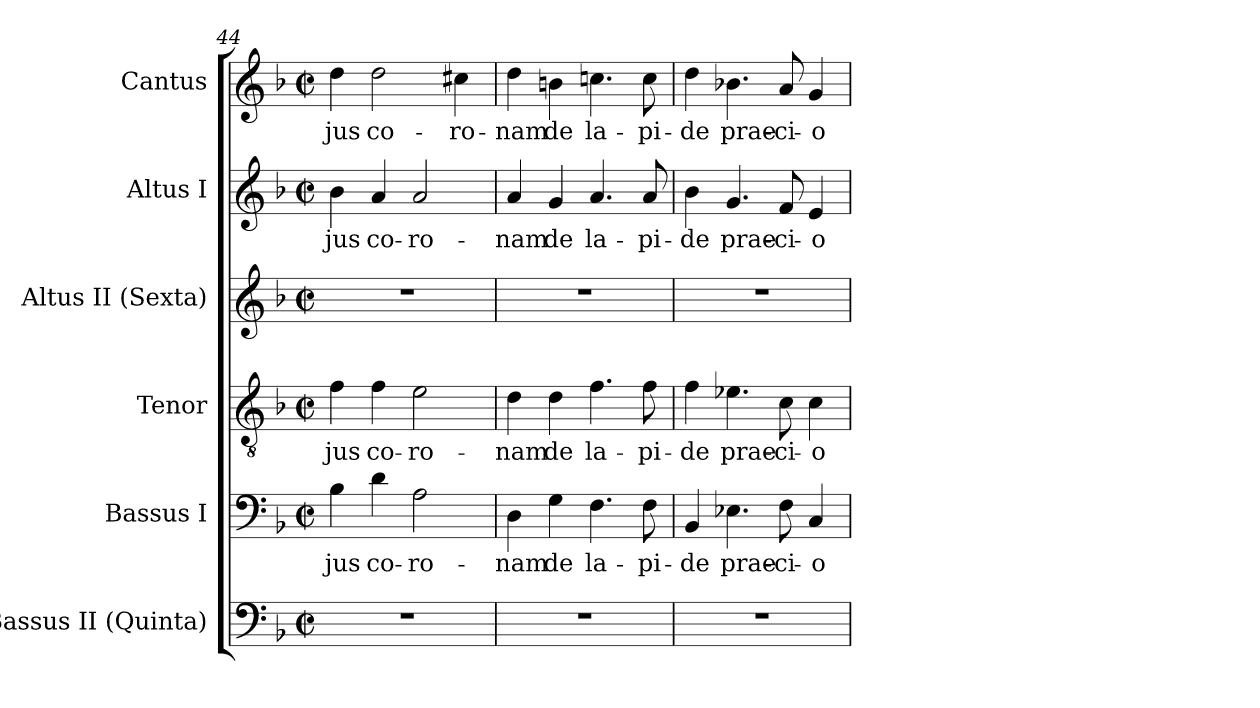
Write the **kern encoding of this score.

**kern	**kern	**text	**kern	**text	**kern	**kern	**text	**kern	**text
*part6	*part5	*part5	*part4	*part4	*part3	*part2	*part2	*part1	*part1
*staff6	*staff5	*staff5	*staff4	*staff4	*staff3	*staff2	*staff2	*staff1	*staff1
*I"Bassus II (Quinta)	*I"Bassus I	*	*I"Tenor	*	*I"Altus II (Sexta)	*I"Altus I	*	*I"Cantus	*
*I'B.	*I'B.	*	*I'T.	*	*I'A.	*I'A.	*	*I'S.	*
*clefF4	*clefF4	*	*clefGv2	*	*clefG2	*clefG2	*	*clefG2	*
*	*	*	*ITrd7c12	*	*	*	*	*	*
*k[b-]	*k[b-]	*	*k[b-]	*	*k[b-]	*k[b-]	*	*k[b-]	*
*F:	*F:	*	*F:	*	*F:	*F:	*	*F:	*
*M2/2	*M2/2	*	*M2/2	*	*M2/2	*M2/2	*	*M2/2	*
*met(c|)	*met(c|)	*	*met(c|)	*	*met(c|)	*met(c|)	*	*met(c|)	*
=44	=44	=44	=44	=44	=44	=44	=44	=44	=44
!	!	!LO:LY:b:color=#000000	!	!	!	!	!	!	!
!	!	!	!	!LO:LY:b:color=#000000	!	!	!	!	!
!	!	!	!	!	!	!	!LO:LY:b:color=#000000	!	!
!	!	!	!	!	!	!	!	!	!LO:LY:b:color=#000000
1r	4B-i\	-jus	4Fi\	-jus	1r	4b-i\	-jus	4ddi\	-jus
!	!	!LO:LY:b:color=#000000	!	!	!	!	!	!	!
!	!	!	!	!LO:LY:b:color=#000000	!	!	!	!	!
!	!	!	!	!	!	!	!LO:LY:b:color=#000000	!	!
!	!	!	!	!	!	!	!	!	!LO:LY:b:color=#000000
.	4di\	co-	4Fi\	co-	.	4ai/	co-	2ddi\	co-
!	!	!LO:LY:b:color=#000000	!	!	!	!	!	!	!
!	!	!	!	!LO:LY:b:color=#000000	!	!	!	!	!
!	!	!	!	!	!	!	!LO:LY:b:color=#000000	!	!
.	2Ai\	-ro-	2Ei\	-ro-	.	2ai/	-ro-	.	.
!	!	!	!	!	!	!	!	!	!LO:LY:b:color=#000000
.	.	.	.	.	.	.	.	4cc#Xi\	-ro-
=45	=45	=45	=45	=45	=45	=45	=45	=45	=45
!	!	!LO:LY:b:color=#000000	!	!	!	!	!	!	!
!	!	!	!	!LO:LY:b:color=#000000	!	!	!	!	!
!	!	!	!	!	!	!	!LO:LY:b:color=#000000	!	!
!	!	!	!	!	!	!	!	!	!LO:LY:b:color=#000000
1r	4Di\	-nam	4Di\	-nam	1r	4ai/	-nam	4ddi\	-nam
!	!	!LO:LY:b:color=#000000	!	!	!	!	!	!	!
!	!	!	!	!LO:LY:b:color=#000000	!	!	!	!	!
!	!	!	!	!	!	!	!LO:LY:b:color=#000000	!	!
!	!	!	!	!	!	!	!	!	!LO:LY:b:color=#000000
.	4Gi\	de	4Di\	de	.	4gi/	de	4bni\	de
!	!	!LO:LY:b:color=#000000	!	!	!	!	!	!	!
!	!	!	!	!LO:LY:b:color=#000000	!	!	!	!	!
!	!	!	!	!	!	!	!LO:LY:b:color=#000000	!	!
!	!	!	!	!	!	!	!	!	!LO:LY:b:color=#000000
.	4.Fi\	la-	4.Fi\	la-	.	4.ai/	la-	4.ccni\	la-
!	!	!LO:LY:b:color=#000000	!	!	!	!	!	!	!
!	!	!	!	!LO:LY:b:color=#000000	!	!	!	!	!
!	!	!	!	!	!	!	!LO:LY:b:color=#000000	!	!
!	!	!	!	!	!	!	!	!	!LO:LY:b:color=#000000
.	8Fi\	-pi-	8Fi\	-pi-	.	8ai/	-pi-	8cci\	-pi-
!!LO:LB:g=z
=46	=46	=46	=46	=46	=46	=46	=46	=46	=46
!	!	!LO:LY:b:color=#000000	!	!	!	!	!	!	!
!	!	!	!	!LO:LY:b:color=#000000	!	!	!	!	!
!	!	!	!	!	!	!	!LO:LY:b:color=#000000	!	!
!	!	!	!	!	!	!	!	!	!LO:LY:b:color=#000000
1r	4BB-i/	-de	4Fi\	-de	1r	4b-i\	-de	4ddi\	-de
!	!	!LO:LY:b:color=#000000	!	!	!	!	!	!	!
!	!	!	!	!LO:LY:b:color=#000000	!	!	!	!	!
!	!	!	!	!	!	!	!LO:LY:b:color=#000000	!	!
!	!	!	!	!	!	!	!	!	!LO:LY:b:color=#000000
.	4.E-Xi\	prae-	4.E-Xi\	prae-	.	4.gi/	prae-	4.b-Xi\	prae-
!	!	!LO:LY:b:color=#000000	!	!	!	!	!	!	!
!	!	!	!	!LO:LY:b:color=#000000	!	!	!	!	!
!	!	!	!	!	!	!	!LO:LY:b:color=#000000	!	!
!	!	!	!	!	!	!	!	!	!LO:LY:b:color=#000000
.	8Fi\	-ci-	8Ci\	-ci-	.	8fi/	-ci-	8ai/	-ci-
!	!	!LO:LY:b:color=#000000	!	!	!	!	!	!	!
!	!	!	!	!LO:LY:b:color=#000000	!	!	!	!	!
!	!	!	!	!	!	!	!LO:LY:b:color=#000000	!	!
!	!	!	!	!	!	!	!	!	!LO:LY:b:color=#000000
.	4Ci/	-o-	4Ci\	-o-	.	4ei/	-o-	4gi/	-o-
=	=	=	=	=	=	=	=	=	=
*-	*-	*-	*-	*-	*-	*-	*-	*-	*-
